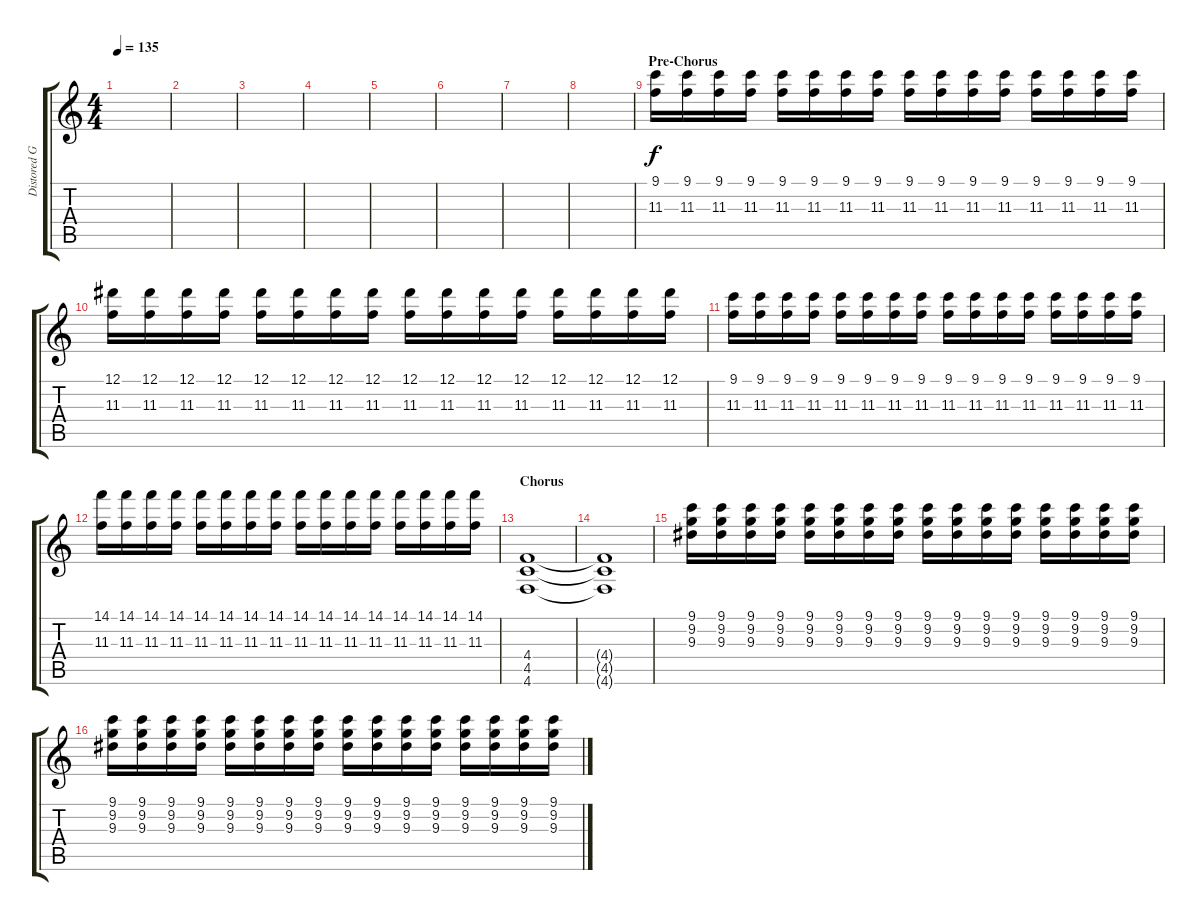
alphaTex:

\track ("Distored Guitar 2" "Distored G") {instrument distortionguitar}
\staff {score tabs}
\tuning (Eb4 Bb3 Gb3 Db3 Ab2 Db2) {hide}
\ts (4 4)
\tempo 135
\clef g2
\ks c
|
|
|
|
|
|
|
|
\section ("" "Pre-Chorus")
(9.1 11.3).16 (9.1 11.3).16 (9.1 11.3).16 (9.1 11.3).16 (9.1 11.3).16 (9.1 11.3).16 (9.1 11.3).16 (9.1 11.3).16 (9.1 11.3).16 (9.1 11.3).16 (9.1 11.3).16 (9.1 11.3).16 (9.1 11.3).16 (9.1 11.3).16 (9.1 11.3).16 (9.1 11.3).16 |
(12.1 11.3).16 (12.1 11.3).16 (12.1 11.3).16 (12.1 11.3).16 (12.1 11.3).16 (12.1 11.3).16 (12.1 11.3).16 (12.1 11.3).16 (12.1 11.3).16 (12.1 11.3).16 (12.1 11.3).16 (12.1 11.3).16 (12.1 11.3).16 (12.1 11.3).16 (12.1 11.3).16 (12.1 11.3).16 |
(9.1 11.3).16 (9.1 11.3).16 (9.1 11.3).16 (9.1 11.3).16 (9.1 11.3).16 (9.1 11.3).16 (9.1 11.3).16 (9.1 11.3).16 (9.1 11.3).16 (9.1 11.3).16 (9.1 11.3).16 (9.1 11.3).16 (9.1 11.3).16 (9.1 11.3).16 (9.1 11.3).16 (9.1 11.3).16 |
(14.1 11.3).16 (14.1 11.3).16 (14.1 11.3).16 (14.1 11.3).16 (14.1 11.3).16 (14.1 11.3).16 (14.1 11.3).16 (14.1 11.3).16 (14.1 11.3).16 (14.1 11.3).16 (14.1 11.3).16 (14.1 11.3).16 (14.1 11.3).16 (14.1 11.3).16 (14.1 11.3).16 (14.1 11.3).16 |
\section ("" "Chorus")
(4.4 4.5 4.6).1 |
(4.4{t} 4.5{t} 4.6{t}).1 |
(9.1 9.2 9.3).16 (9.1 9.2 9.3).16 (9.1 9.2 9.3).16 (9.1 9.2 9.3).16 (9.1 9.2 9.3).16 (9.1 9.2 9.3).16 (9.1 9.2 9.3).16 (9.1 9.2 9.3).16 (9.1 9.2 9.3).16 (9.1 9.2 9.3).16 (9.1 9.2 9.3).16 (9.1 9.2 9.3).16 (9.1 9.2 9.3).16 (9.1 9.2 9.3).16 (9.1 9.2 9.3).16 (9.1 9.2 9.3).16 |
(9.1 9.2 9.3).16 (9.1 9.2 9.3).16 (9.1 9.2 9.3).16 (9.1 9.2 9.3).16 (9.1 9.2 9.3).16 (9.1 9.2 9.3).16 (9.1 9.2 9.3).16 (9.1 9.2 9.3).16 (9.1 9.2 9.3).16 (9.1 9.2 9.3).16 (9.1 9.2 9.3).16 (9.1 9.2 9.3).16 (9.1 9.2 9.3).16 (9.1 9.2 9.3).16 (9.1 9.2 9.3).16 (9.1 9.2 9.3).16
